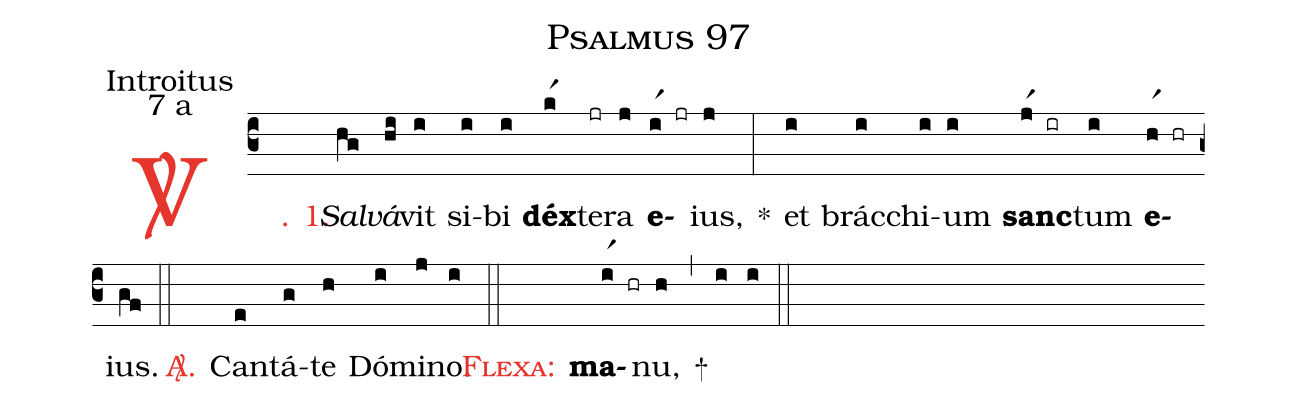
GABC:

name: Psalmus 97;
office-part: Introitus;
mode: 7;
mode-differentia: a;
%%
(c3)

<c><sp>V/</sp>. 1.</c>() <i>Sal</i>(hg)<i>vá</i>(hi)vit(i) si(i)bi(i) <b>déx</b>(kr1)te(jr)ra(j) <b>e</b>(ir1 jr)ius,(j) *(:) et(i) brác(i)chi(i)um(i) <b>sanc</b>(jr1 ir)tum(i) <b>e</b>(hr1 hr)ius.(gf)


(::)

<nlba><c><sp>A/</sp>.</c>() Can</nlba>(e)tá(g)te(h) Dó(i)mi(j)no.(i)

(::)

<c><sc>Flexa:</sc></c>() <b>ma</b>(ir1 hr)nu,(h) +(,) (i) (i)

(::)
